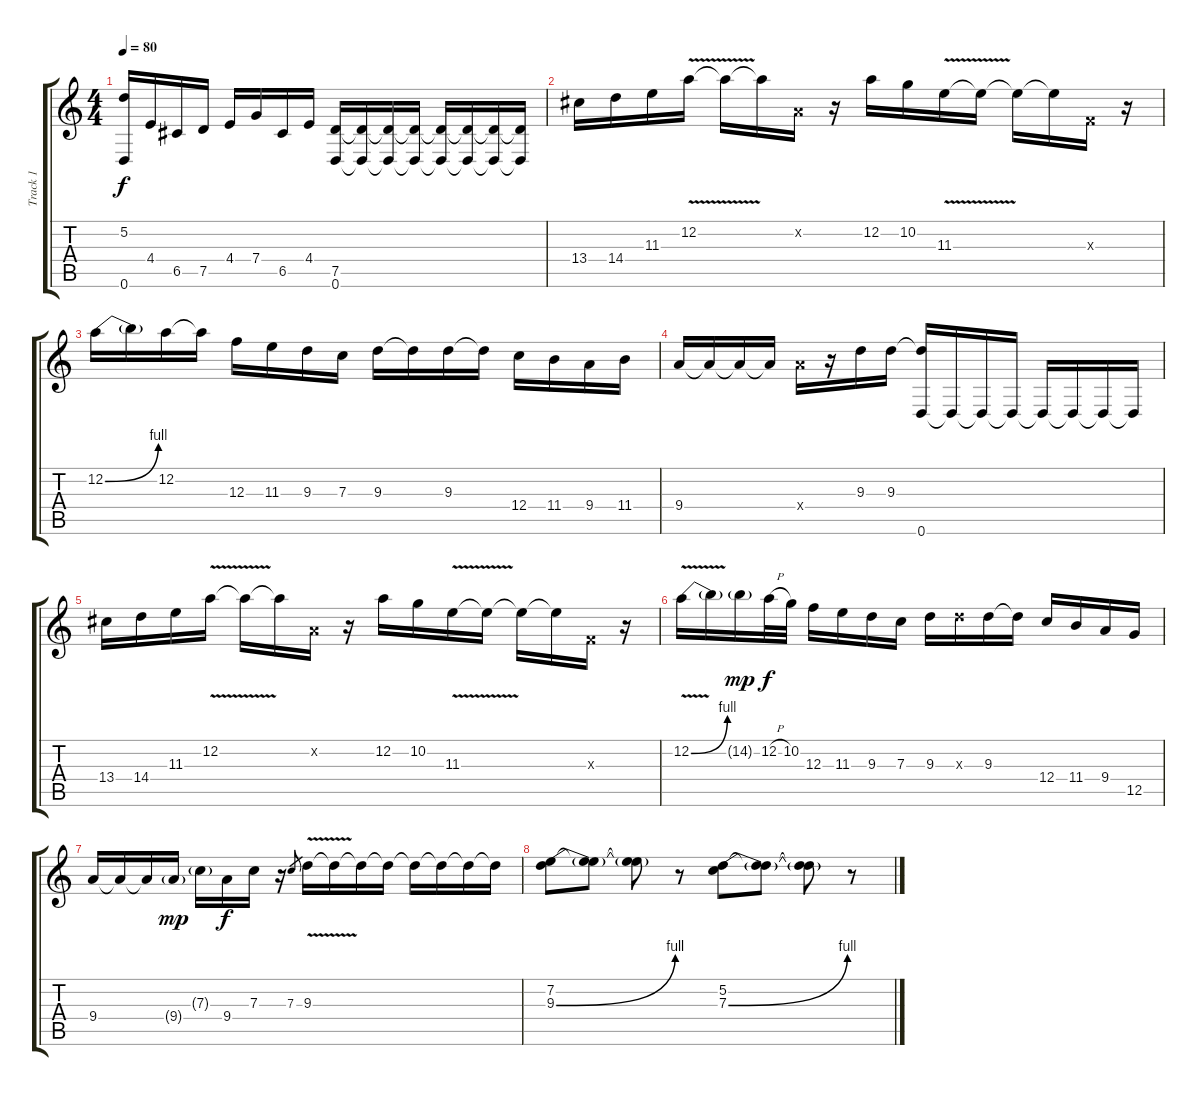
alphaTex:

\track ("Track 1" "Track 1") {instrument electricguitarmuted}
\staff {score tabs}
\tuning (D4 A3 F3 C3 G2 D2) {hide}
\ts (4 4)
\tempo 80
\clef g2
\ks c
(5.2{t} 0.6).16{dy f} 4.4.16 6.5.16 7.5.16 4.4.16 7.4.16 6.5.16 4.4.16 (7.5 0.6).16 (7.5{t} 0.6{t}).16 (7.5{t} 0.6{t}).16 (7.5{t} 0.6{t}).16 (7.5{t} 0.6{t}).16 (7.5{t} 0.6{t}).16 (7.5{t} 0.6{t}).16 (7.5{t} 0.6{t}).16 |
13.4.16 14.4.16 11.3.16 12.2{v}.16 12.2{t}.16 12.2{t}.16 0.2{x}.16 r.16 12.2.16 10.2.16 11.3{v}.16 11.3{t}.16 11.3{t}.16 11.3{t}.16 0.3{x}.16 r.16 |
12.2{be (bend 0 0 60 4)}.16 12.2{t}.16 12.2.16 12.2{t}.16 12.3.16 11.3.16 9.3.16 7.3.16 9.3.16 9.3{t}.16 9.3.16 9.3{t}.16 12.4.16 11.4.16 9.4.16 11.4.16 |
9.4.16 9.4{t}.16 9.4{t}.16 9.4{t}.16 9.4{x}.16 r.16 9.3.16 9.3.16 (9.3{t} 0.6).16 0.6{t}.16 0.6{t}.16 0.6{t}.16 0.6{t}.16 0.6{t}.16 0.6{t}.16 0.6{t}.16 |
13.4.16 14.4.16 11.3.16 12.2{v}.16 12.2{t}.16 12.2{t}.16 0.2{x}.16 r.16 12.2.16 10.2.16 11.3{v}.16 11.3{t}.16 11.3{t}.16 11.3{t}.16 0.3{x}.16 r.16 |
12.2{be (bend 0 0 60 4) v}.16 12.2{t}.16 14.2{g}.16{dy mp} 12.2{h}.32{dy f} 10.2.32 12.3.16 11.3.16 9.3.16 7.3.16 9.3.16 9.3{x}.16 9.3.16 9.3{t}.16 12.4.16 11.4.16 9.4.16 12.5.16 |
9.4.16 9.4{t}.16 9.4{t}.16 9.4{g}.16{dy mp} 7.3{g}.16 9.4.16{dy f} 7.3.16 r.16 7.3.8{gr} 9.3{v}.16 9.3{t}.16 9.3{t}.16 9.3{t}.16 9.3{t}.16 9.3{t}.16 9.3{t}.16 9.3{t}.16 |
(7.2 9.3{be (bend 0 0 60 4)}).8 (7.2{t} 9.3{t}).8 (7.2{t} 9.3{t}).8 r.8 (5.2 7.3{be (bend 0 0 60 4)}).8 (5.2{t} 7.3{t}).8 (5.2{t} 7.3{t}).8 r.8
